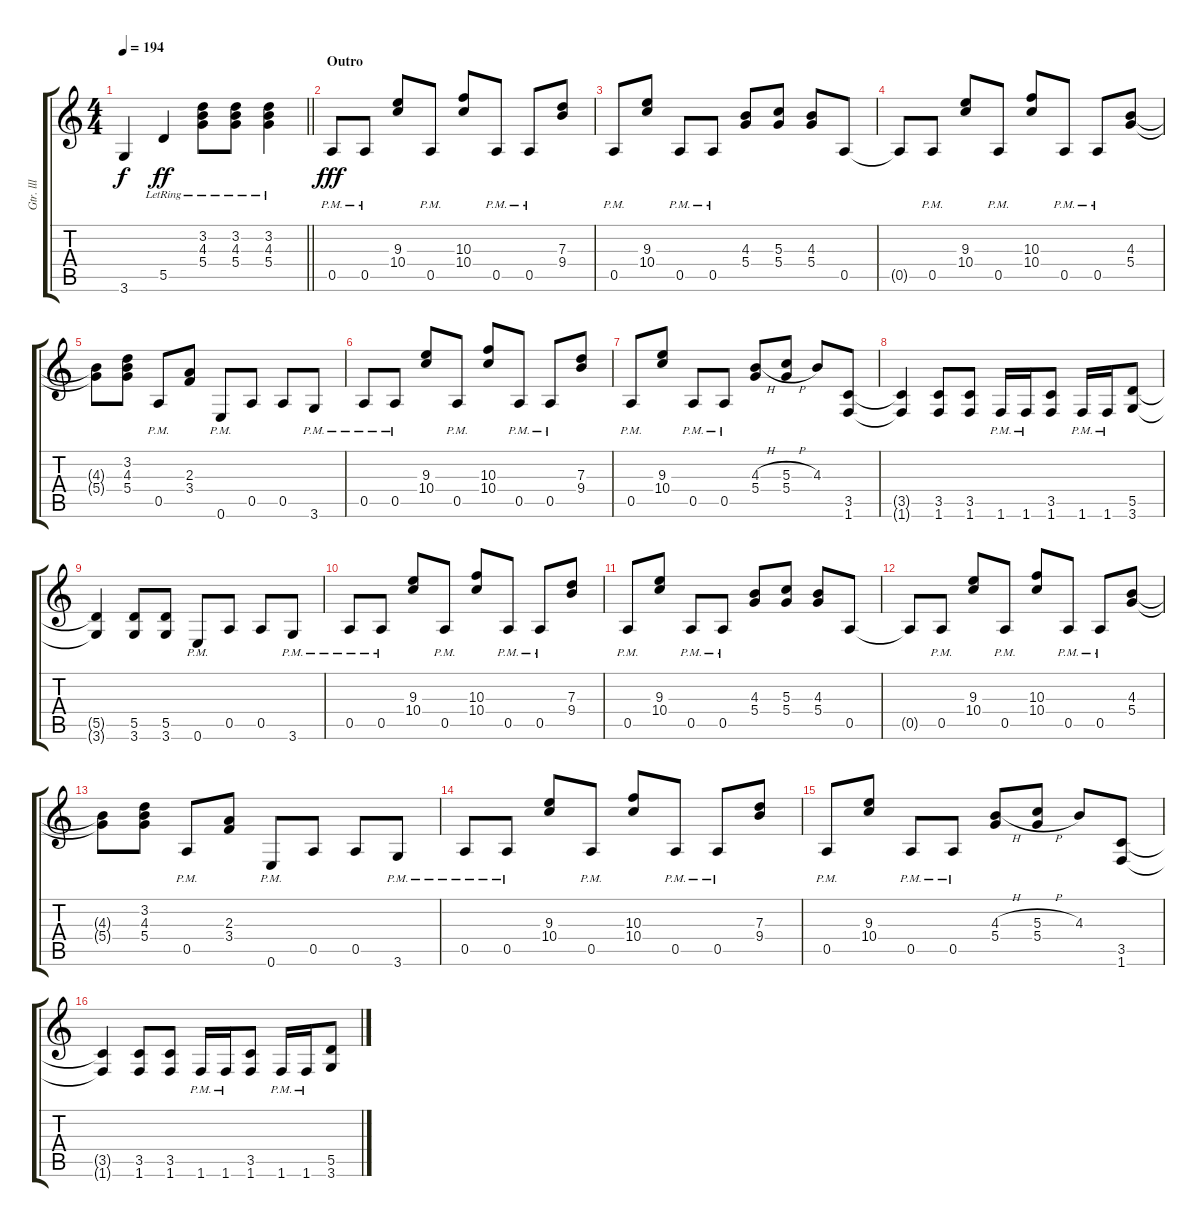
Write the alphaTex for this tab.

\track ("Gtr. lll" "Gtr. lll") {instrument distortionguitar}
\staff {score tabs}
\tuning (E4 B3 G3 D3 A2 E2) {hide}
\ts (4 4)
\tempo 194
\clef g2
\barLineRight lightlight
\ks c
3.6{t}.4{dy f} 5.5{lr}.4{dy ff} (3.2{lr} 4.3{lr} 5.4{lr}).8 (3.2{lr} 4.3{lr} 5.4{lr}).8 (3.2{lr} 4.3{lr} 5.4{lr}).4 |
\section ("" "Outro")
0.5{pm}.8{dy fff} 0.5{pm}.8 (9.3 10.4).8 0.5{pm}.8 (10.3 10.4).8 0.5{pm}.8 0.5{pm}.8 (7.3 9.4).8 |
0.5{pm}.8 (9.3 10.4).8 0.5{pm}.8 0.5{pm}.8 (4.3 5.4).8 (5.3 5.4).8 (4.3 5.4).8 0.5.8 |
0.5{t}.8 0.5{pm}.8 (9.3 10.4).8 0.5{pm}.8 (10.3 10.4).8 0.5{pm}.8 0.5{pm}.8 (4.3 5.4).8 |
(4.3{t} 5.4{t}).8 (3.2 4.3 5.4).8 0.5{pm}.8 (2.3 3.4).8 0.6{pm}.8 0.5.8 0.5.8 3.6{pm}.8 |
0.5{pm}.8 0.5{pm}.8 (9.3 10.4).8 0.5{pm}.8 (10.3 10.4).8 0.5{pm}.8 0.5{pm}.8 (7.3 9.4).8 |
0.5{pm}.8 (9.3 10.4).8 0.5{pm}.8 0.5{pm}.8 (4.3{h} 5.4).8 (5.3{h} 5.4).8 4.3.8 (3.5 1.6).8 |
(3.5{t} 1.6{t}).4 (3.5 1.6).8 (3.5 1.6).8 1.6{pm}.16 1.6{pm}.16 (3.5 1.6).8 1.6{pm}.16 1.6{pm}.16 (5.5 3.6).8 |
(5.5{t} 3.6{t}).4 (5.5 3.6).8 (5.5 3.6).8 0.6{pm}.8 0.5.8 0.5.8 3.6{pm}.8 |
0.5{pm}.8 0.5{pm}.8 (9.3 10.4).8 0.5{pm}.8 (10.3 10.4).8 0.5{pm}.8 0.5{pm}.8 (7.3 9.4).8 |
0.5{pm}.8 (9.3 10.4).8 0.5{pm}.8 0.5{pm}.8 (4.3 5.4).8 (5.3 5.4).8 (4.3 5.4).8 0.5.8 |
0.5{t}.8 0.5{pm}.8 (9.3 10.4).8 0.5{pm}.8 (10.3 10.4).8 0.5{pm}.8 0.5{pm}.8 (4.3 5.4).8 |
(4.3{t} 5.4{t}).8 (3.2 4.3 5.4).8 0.5{pm}.8 (2.3 3.4).8 0.6{pm}.8 0.5.8 0.5.8 3.6{pm}.8 |
0.5{pm}.8 0.5{pm}.8 (9.3 10.4).8 0.5{pm}.8 (10.3 10.4).8 0.5{pm}.8 0.5{pm}.8 (7.3 9.4).8 |
0.5{pm}.8 (9.3 10.4).8 0.5{pm}.8 0.5{pm}.8 (4.3{h} 5.4).8 (5.3{h} 5.4).8 4.3.8 (3.5 1.6).8 |
(3.5{t} 1.6{t}).4 (3.5 1.6).8 (3.5 1.6).8 1.6{pm}.16 1.6{pm}.16 (3.5 1.6).8 1.6{pm}.16 1.6{pm}.16 (5.5 3.6).8
